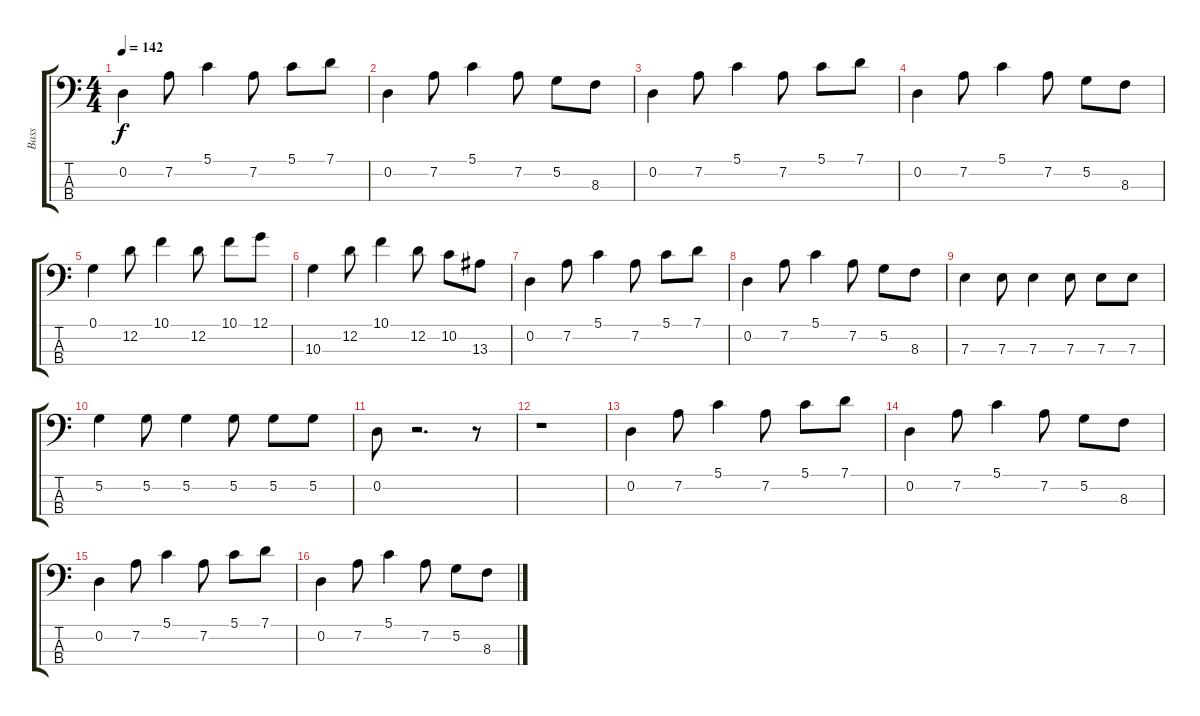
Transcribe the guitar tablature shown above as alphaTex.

\track ("Bass" "Bass") {instrument electricbassfinger}
\staff {score tabs}
\tuning (G2 D2 A1 E1) {hide}
\ts (4 4)
\tempo 142
\clef f4
\ks c
0.2.4{dy f} 7.2.8 5.1.4 7.2.8 5.1.8 7.1.8 |
0.2.4 7.2.8 5.1.4 7.2.8 5.2.8 8.3.8 |
0.2.4 7.2.8 5.1.4 7.2.8 5.1.8 7.1.8 |
0.2.4 7.2.8 5.1.4 7.2.8 5.2.8 8.3.8 |
0.1.4 12.2.8 10.1.4 12.2.8 10.1.8 12.1.8 |
10.3.4 12.2.8 10.1.4 12.2.8 10.2.8 13.3.8 |
0.2.4 7.2.8 5.1.4 7.2.8 5.1.8 7.1.8 |
0.2.4 7.2.8 5.1.4 7.2.8 5.2.8 8.3.8 |
7.3.4 7.3.8 7.3.4 7.3.8 7.3.8 7.3.8 |
5.2.4 5.2.8 5.2.4 5.2.8 5.2.8 5.2.8 |
0.2.8 r.2{d} r.8 |
r.1 |
0.2.4 7.2.8 5.1.4 7.2.8 5.1.8 7.1.8 |
0.2.4 7.2.8 5.1.4 7.2.8 5.2.8 8.3.8 |
0.2.4 7.2.8 5.1.4 7.2.8 5.1.8 7.1.8 |
0.2.4 7.2.8 5.1.4 7.2.8 5.2.8 8.3.8
